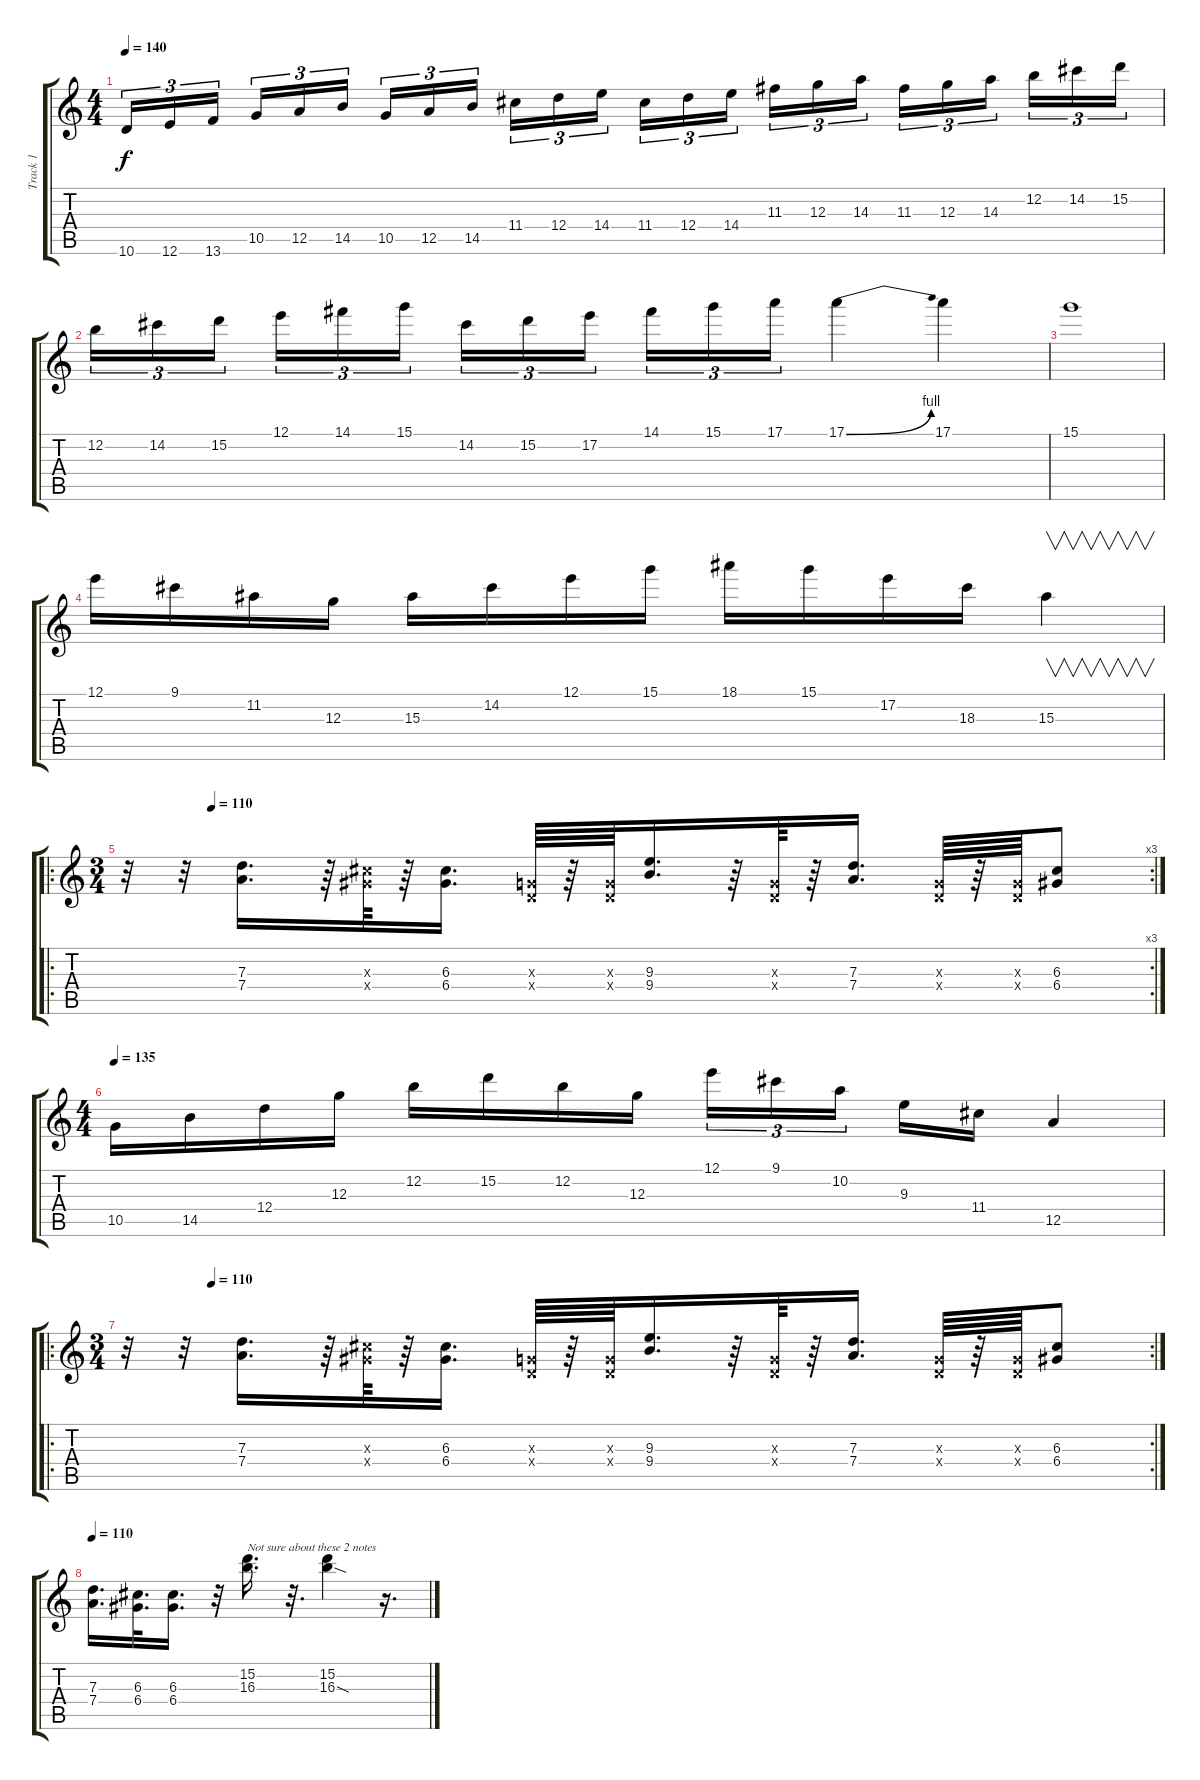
\track ("Track 1" "Track 1") {instrument overdrivenguitar}
\staff {score tabs}
\tuning (E4 B3 G3 D3 A2 E2) {hide}
\ts (4 4)
\tempo 140
\clef g2
\ks c
10.6.16{tu (3 2) dy f} 12.6.16{tu (3 2)} 13.6.16{tu (3 2) beam splitsecondary} 10.5.16{tu (3 2)} 12.5.16{tu (3 2)} 14.5.16{tu (3 2)} 10.5.16{tu (3 2)} 12.5.16{tu (3 2)} 14.5.16{tu (3 2) beam splitsecondary} 11.4.16{tu (3 2)} 12.4.16{tu (3 2)} 14.4.16{tu (3 2)} 11.4.16{tu (3 2)} 12.4.16{tu (3 2)} 14.4.16{tu (3 2) beam splitsecondary} 11.3.16{tu (3 2)} 12.3.16{tu (3 2)} 14.3.16{tu (3 2)} 11.3.16{tu (3 2)} 12.3.16{tu (3 2)} 14.3.16{tu (3 2) beam splitsecondary} 12.2.16{tu (3 2)} 14.2.16{tu (3 2)} 15.2.16{tu (3 2)} |
12.2.16{tu (3 2)} 14.2.16{tu (3 2)} 15.2.16{tu (3 2) beam splitsecondary} 12.1.16{tu (3 2)} 14.1.16{tu (3 2)} 15.1.16{tu (3 2)} 14.2.16{tu (3 2)} 15.2.16{tu (3 2)} 17.2.16{tu (3 2) beam splitsecondary} 14.1.16{tu (3 2)} 15.1.16{tu (3 2)} 17.1.16{tu (3 2)} 17.1{be (bend 0 0 60 4)}.4 17.1.4 |
15.1.1 |
12.1.16 9.1.16 11.2.16 12.3.16 15.3.16 14.2.16 12.1.16 15.1.16 18.1.16 15.1.16 17.2.16 18.3.16 15.3.4{v} |
\ro
\rc 3
\ts (3 4)
\tempo (110 0.08333333333333333)
r.32 r.32 (7.3 7.4).16{d} r.64 (6.3{x} 6.4{x}).64 r.64 (6.3 6.4).16{d} (0.3{x} 0.4{x}).64 r.64 (0.3{x} 0.4{x}).64 (9.3 9.4).16{d} r.64 (0.3{x} 0.4{x}).64 r.64 (7.3 7.4).16{d} (0.3{x} 0.4{x}).64 r.64 (0.3{x} 0.4{x}).64 (6.3 6.4).8 |
\ts (4 4)
\tempo 135
10.5.16 14.5.16 12.4.16 12.3.16 12.2.16 15.2.16 12.2.16 12.3.16 12.1.16{tu (3 2)} 9.1.16{tu (3 2)} 10.2.16{tu (3 2) beam splitsecondary} 9.3.16 11.4.16 12.5.4 |
\ro
\rc 2
\ts (3 4)
\tempo (110 0.08333333333333333)
r.32 r.32 (7.3 7.4).16{d} r.64 (6.3{x} 6.4{x}).64 r.64 (6.3 6.4).16{d} (0.3{x} 0.4{x}).64 r.64 (0.3{x} 0.4{x}).64 (9.3 9.4).16{d} r.64 (0.3{x} 0.4{x}).64 r.64 (7.3 7.4).16{d} (0.3{x} 0.4{x}).64 r.64 (0.3{x} 0.4{x}).64 (6.3 6.4).8 |
\tempo 110
(7.3 7.4).16{d} (6.3 6.4).32{d} (6.3 6.4).16{d} r.32 (15.2 16.3).16{d txt "Not sure about these 2 notes"} r.32{d} (15.2 16.3{sod}).4 r.16{d}
